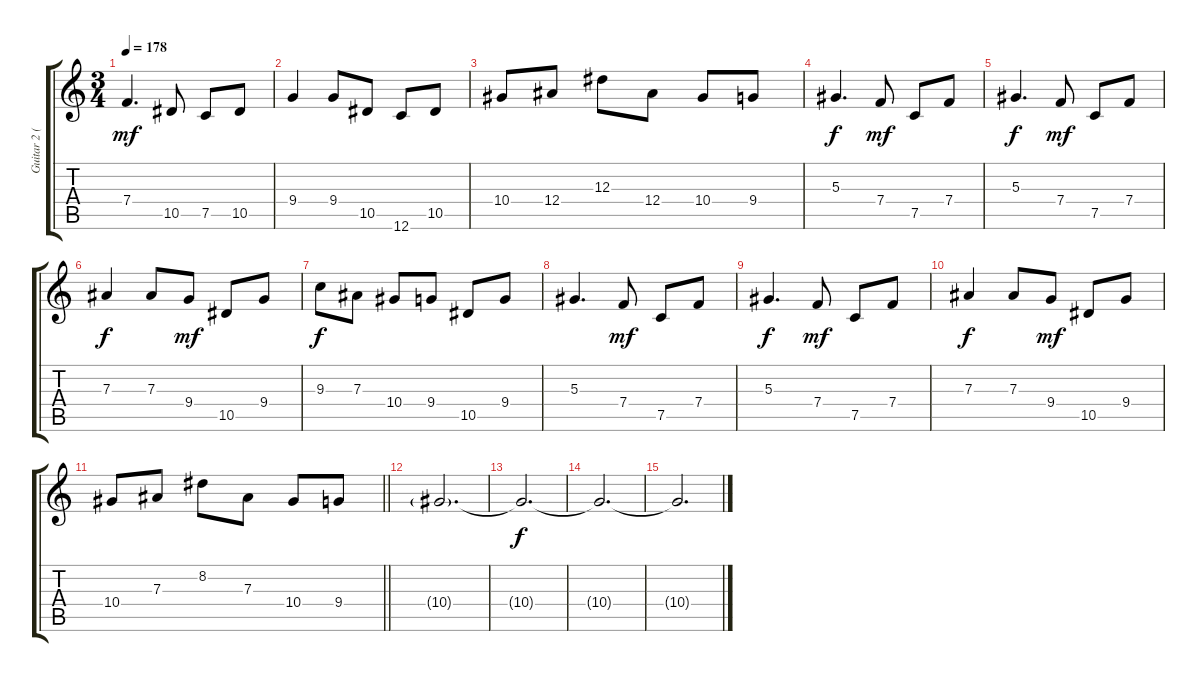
\track ("Guitar 2 (Lead)" "Guitar 2 (") {instrument distortionguitar}
\staff {score tabs}
\tuning (C4 G3 Eb3 Bb2 F2 C2) {hide}
\ts (3 4)
\tempo 178
\clef g2
\ks c
7.4.4{d dy mf} 10.5.8 7.5.8 10.5.8 |
9.4.4 9.4.8 10.5.8 12.6.8 10.5.8 |
10.4.8 12.4.8 12.3.8 12.4.8 10.4.8 9.4.8 |
5.3.4{d dy f} 7.4.8{dy mf} 7.5.8 7.4.8 |
5.3.4{d dy f} 7.4.8{dy mf} 7.5.8 7.4.8 |
7.3.4{dy f} 7.3.8 9.4.8{dy mf} 10.5.8 9.4.8 |
9.3.8{dy f} 7.3.8 10.4.8 9.4.8 10.5.8 9.4.8 |
5.3.4{d} 7.4.8{dy mf} 7.5.8 7.4.8 |
5.3.4{d dy f} 7.4.8{dy mf} 7.5.8 7.4.8 |
7.3.4{dy f} 7.3.8 9.4.8{dy mf} 10.5.8 9.4.8 |
\barLineRight lightlight
10.4.8 7.3.8 8.2.8 7.3.8 10.4.8 9.4.8 |
10.4{g}.2{d} |
10.4{t}.2{d dy f} |
10.4{t}.2{d} |
10.4{t}.2{d}
